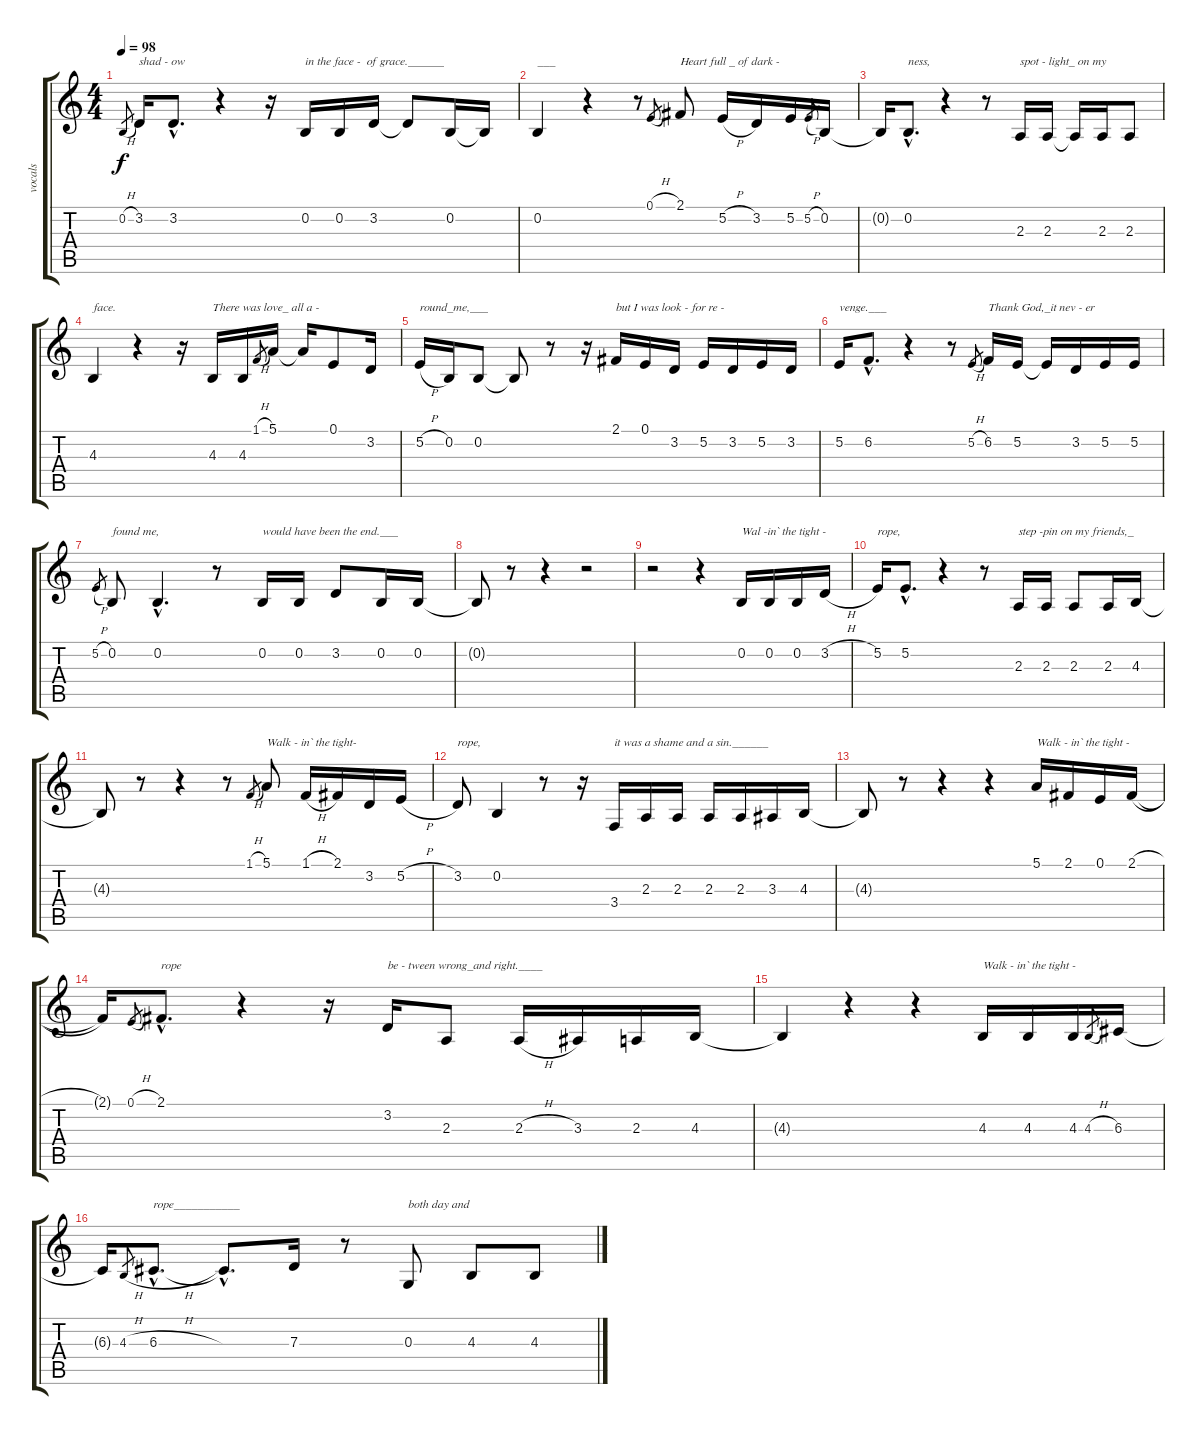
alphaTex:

\track ("vocals" "vocals") {instrument flute}
\staff {score tabs}
\tuning (E4 B3 G3 D3 A2 E2) {hide}
\ts (4 4)
\tempo 98
\clef g2
\ks c
0.2{h}.8{gr dy f} 3.2.16{txt "shad - ow"} 3.2{hac}.8{d} r.4 r.16 0.2.16{txt "in the face -  of grace.______ "} 0.2.16 3.2.16 3.2{t}.8 0.2.16 0.2{t}.16 |
0.2.4{txt "___"} r.4 r.8 0.1{h}.8{gr} 2.1.8{txt "Heart full _ of dark -"} 5.2{h}.16 3.2.16 5.2.16 5.2{h}.8{gr} 0.2.16 |
0.2{t}.16 0.2{hac}.8{d txt "ness,"} r.4 r.8 2.3.16{txt "spot - light_ on my"} 2.3.16 2.3{t}.16 2.3.16 2.3.8 |
4.3.4{txt "face."} r.4 r.16 4.3.16{txt "There was love_ all a - "} 4.3.16 1.1{h}.8{gr} 5.1.16 5.1{t}.16 0.1.8 3.2.16 |
5.2{h}.16{txt "round_me,___"} 0.2.16 0.2.8 0.2{t}.8 r.8 r.16 2.1.16{txt "but I was look - for re -"} 0.1.16 3.2.16 5.2.16 3.2.16 5.2.16 3.2.16 |
5.2.16{txt "venge.___"} 6.2{hac}.8{d} r.4 r.8 5.2{h}.8{gr} 6.2.16{txt "Thank God,_it nev - er"} 5.2.16 5.2{t}.16 3.2.16 5.2.16 5.2.16 |
5.2{h}.8{gr} 0.2.8{txt "found me,"} 0.2{hac}.4{d} r.8 0.2.16{txt "would have been the end.___"} 0.2.16 3.2.8 0.2.16 0.2.16 |
0.2{t}.8 r.8 r.4 r.2 |
r.2 r.4 0.2.16{txt "Wal -in` the tight -"} 0.2.16 0.2.16 3.2{h}.16 |
5.2.16{txt "rope,"} 5.2{hac}.8{d} r.4 r.8 2.3.16{txt "step -pin on my friends,_"} 2.3.16 2.3.8 2.3.16 4.3.16 |
4.3{t}.8 r.8 r.4 r.8 1.1{h}.8{gr} 5.1.8{txt "Walk - in` the tight-"} 1.1{h}.16 2.1.16 3.2.16 5.2{h}.16 |
3.2.8{txt "rope,"} 0.2.4 r.8 r.16 3.4.16{txt "it was a shame and a sin.______"} 2.3.16 2.3.16 2.3.16 2.3.16 3.3.16 4.3.16 |
4.3{t}.8 r.8 r.4 r.4 5.1.16{txt "Walk - in` the tight -"} 2.1.16 0.1.16 2.1{h}.16 |
2.1{t}.16 0.1{h}.8{gr} 2.1{hac}.8{d txt "rope"} r.4 r.16 3.2.16{txt "be - tween wrong_and right.____"} 2.3.8 2.3{h}.16 3.3.16 2.3.16 4.3.16 |
4.3{t}.4 r.4 r.4 4.3.16{txt "Walk - in` the tight -"} 4.3.16 4.3.16 4.3{h}.8{gr} 6.3.16 |
6.3{t}.16 4.3{h}.8{gr} 6.3{h hac}.8{d txt "rope___________"} 6.3{hac t}.8{d} 7.3.16 r.8 0.3.8{txt "both day and "} 4.3.8 4.3.8
